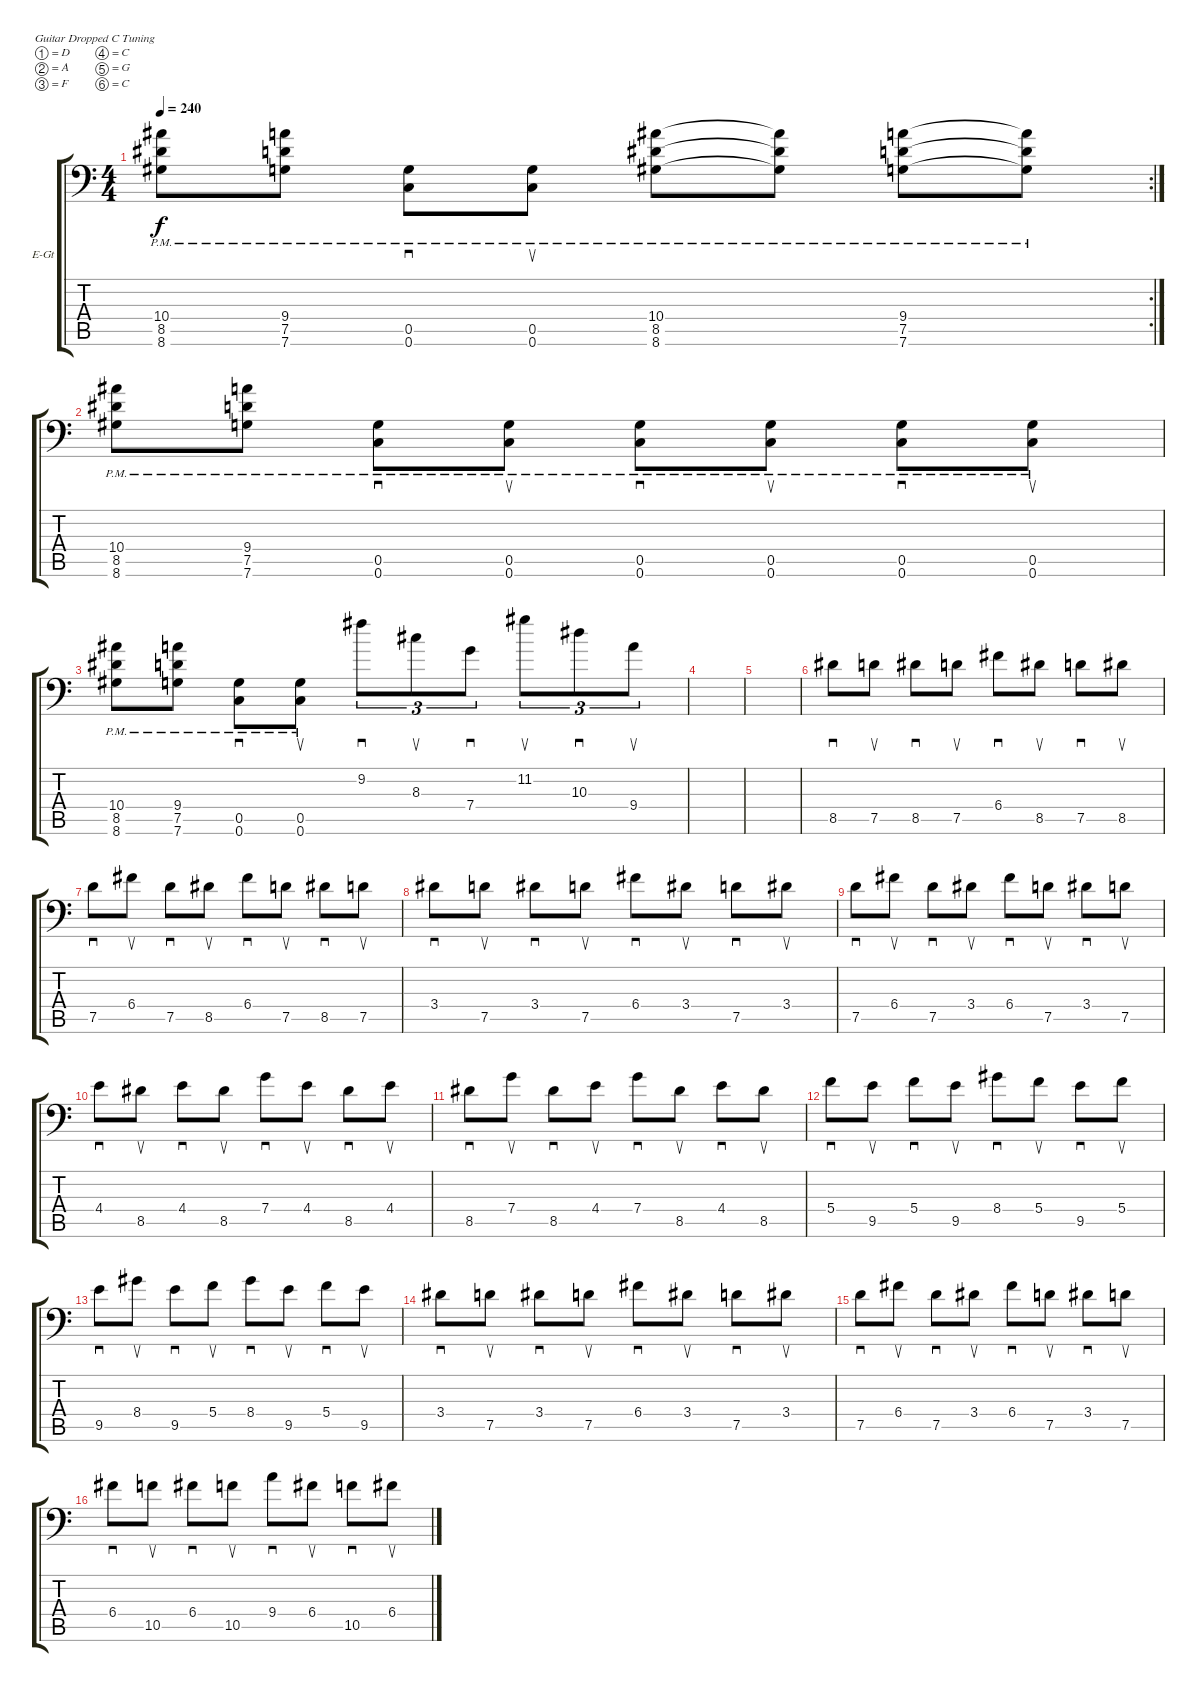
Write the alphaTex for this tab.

\bracketExtendMode groupsimilarinstruments
\firstSystemTrackNameOrientation horizontal
\otherSystemsTrackNameOrientation horizontal
\track ("Electric Guitar 1" "E-Gt") {instrument distortionguitar}
\staff {score tabs}
\tuning (D4 A3 F3 C3 G2 C2)
\rc 2
\ts (4 4)
\tempo 240
\clef f4
\ks c
(8.5{pm} 10.4{pm} 8.6{pm}).8{dy f} (7.5{pm} 9.4{pm} 7.6{pm}).8 (0.6{pm} 0.5{pm}).8{sd} (0.6{pm} 0.5{pm}).8{su} (8.5{pm} 10.4{pm} 8.6{pm}).8 (10.4{pm t} 8.5{pm t} 8.6{pm t}).8 (9.4{pm} 7.5{pm} 7.6{pm}).8 (9.4{pm t} 7.5{pm t} 7.6{pm t}).8 |
(10.4{pm} 8.5{pm} 8.6{pm}).8 (9.4{pm} 7.5{pm} 7.6{pm}).8 (0.6{pm} 0.5{pm}).8{sd} (0.6{pm} 0.5{pm}).8{su} (0.6{pm} 0.5{pm}).8{sd} (0.6{pm} 0.5{pm}).8{su} (0.6{pm} 0.5{pm}).8{sd} (0.6{pm} 0.5{pm}).8{su} |
(8.5{pm} 10.4{pm} 8.6{pm}).8 (7.5{pm} 9.4{pm} 7.6{pm}).8 (0.6{pm} 0.5{pm}).8{sd} (0.6{pm} 0.5{pm}).8{su} 9.2.8{sd tu (3 2)} 8.3.8{su tu (3 2)} 7.4.8{sd tu (3 2)} 11.2.8{su tu (3 2)} 10.3.8{sd tu (3 2)} 9.4.8{su tu (3 2)} |
|
|
8.5.8{sd} 7.5.8{su} 8.5.8{sd} 7.5.8{su} 6.4.8{sd} 8.5.8{su} 7.5.8{sd} 8.5.8{su} |
7.5.8{sd} 6.4.8{su} 7.5.8{sd} 8.5.8{su} 6.4.8{sd} 7.5.8{su} 8.5.8{sd} 7.5.8{su} |
3.4.8{sd} 7.5.8{su} 3.4.8{sd} 7.5.8{su} 6.4.8{sd} 3.4.8{su} 7.5.8{sd} 3.4.8{su} |
7.5.8{sd} 6.4.8{su} 7.5.8{sd} 3.4.8{su} 6.4.8{sd} 7.5.8{su} 3.4.8{sd} 7.5.8{su} |
4.4.8{sd} 8.5.8{su} 4.4.8{sd} 8.5.8{su} 7.4.8{sd} 4.4.8{su} 8.5.8{sd} 4.4.8{su} |
8.5.8{sd} 7.4.8{su} 8.5.8{sd} 4.4.8{su} 7.4.8{sd} 8.5.8{su} 4.4.8{sd} 8.5.8{su} |
5.4.8{sd} 9.5.8{su} 5.4.8{sd} 9.5.8{su} 8.4.8{sd} 5.4.8{su} 9.5.8{sd} 5.4.8{su} |
9.5.8{sd} 8.4.8{su} 9.5.8{sd} 5.4.8{su} 8.4.8{sd} 9.5.8{su} 5.4.8{sd} 9.5.8{su} |
3.4.8{sd} 7.5.8{su} 3.4.8{sd} 7.5.8{su} 6.4.8{sd} 3.4.8{su} 7.5.8{sd} 3.4.8{su} |
7.5.8{sd} 6.4.8{su} 7.5.8{sd} 3.4.8{su} 6.4.8{sd} 7.5.8{su} 3.4.8{sd} 7.5.8{su} |
6.4.8{sd} 10.5.8{su} 6.4.8{sd} 10.5.8{su} 9.4.8{sd} 6.4.8{su} 10.5.8{sd} 6.4.8{su}
